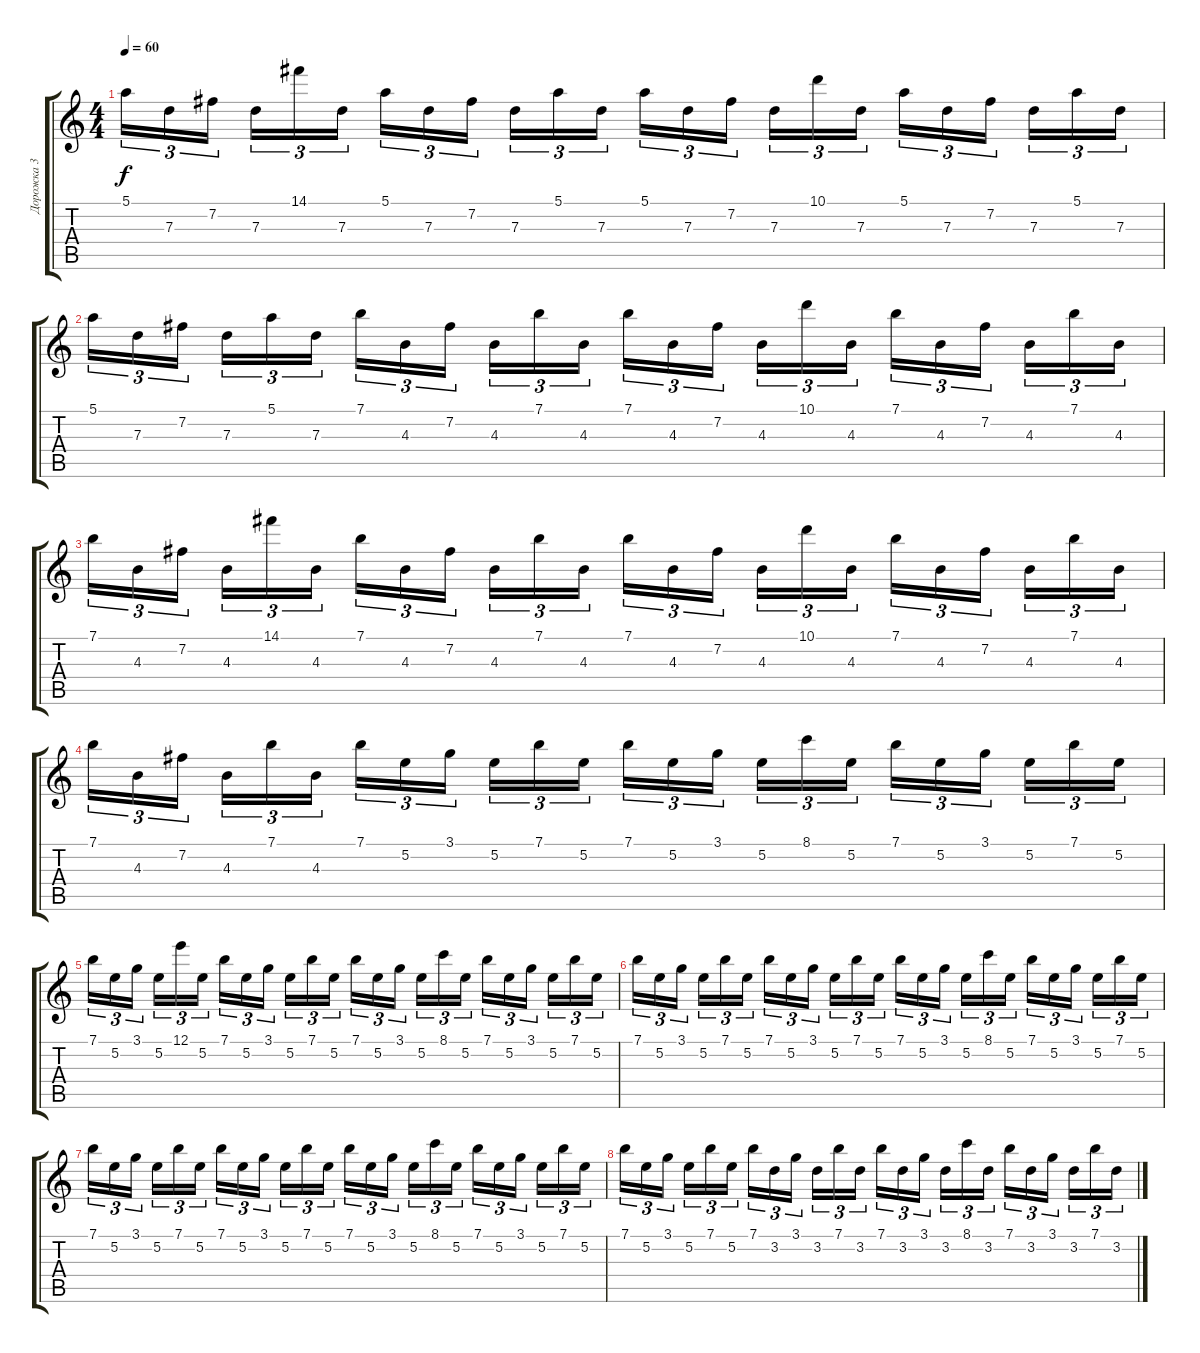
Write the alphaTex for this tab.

\track ("Дорожка 3" "Дорожка 3") {instrument overdrivenguitar}
\staff {score tabs}
\tuning (E4 B3 G3 D3 A2 E2) {hide}
\ts (4 4)
\tempo 60
\clef g2
\ks c
5.1.16{tu (3 2) dy f} 7.3.16{tu (3 2)} 7.2.16{tu (3 2) beam splitsecondary} 7.3.16{tu (3 2)} 14.1.16{tu (3 2)} 7.3.16{tu (3 2)} 5.1.16{tu (3 2)} 7.3.16{tu (3 2)} 7.2.16{tu (3 2) beam splitsecondary} 7.3.16{tu (3 2)} 5.1.16{tu (3 2)} 7.3.16{tu (3 2)} 5.1.16{tu (3 2)} 7.3.16{tu (3 2)} 7.2.16{tu (3 2) beam splitsecondary} 7.3.16{tu (3 2)} 10.1.16{tu (3 2)} 7.3.16{tu (3 2)} 5.1.16{tu (3 2)} 7.3.16{tu (3 2)} 7.2.16{tu (3 2) beam splitsecondary} 7.3.16{tu (3 2)} 5.1.16{tu (3 2)} 7.3.16{tu (3 2)} |
5.1.16{tu (3 2)} 7.3.16{tu (3 2)} 7.2.16{tu (3 2) beam splitsecondary} 7.3.16{tu (3 2)} 5.1.16{tu (3 2)} 7.3.16{tu (3 2)} 7.1.16{tu (3 2)} 4.3.16{tu (3 2)} 7.2.16{tu (3 2) beam splitsecondary} 4.3.16{tu (3 2)} 7.1.16{tu (3 2)} 4.3.16{tu (3 2)} 7.1.16{tu (3 2)} 4.3.16{tu (3 2)} 7.2.16{tu (3 2) beam splitsecondary} 4.3.16{tu (3 2)} 10.1.16{tu (3 2)} 4.3.16{tu (3 2)} 7.1.16{tu (3 2)} 4.3.16{tu (3 2)} 7.2.16{tu (3 2) beam splitsecondary} 4.3.16{tu (3 2)} 7.1.16{tu (3 2)} 4.3.16{tu (3 2)} |
7.1.16{tu (3 2)} 4.3.16{tu (3 2)} 7.2.16{tu (3 2) beam splitsecondary} 4.3.16{tu (3 2)} 14.1.16{tu (3 2)} 4.3.16{tu (3 2)} 7.1.16{tu (3 2)} 4.3.16{tu (3 2)} 7.2.16{tu (3 2) beam splitsecondary} 4.3.16{tu (3 2)} 7.1.16{tu (3 2)} 4.3.16{tu (3 2)} 7.1.16{tu (3 2)} 4.3.16{tu (3 2)} 7.2.16{tu (3 2) beam splitsecondary} 4.3.16{tu (3 2)} 10.1.16{tu (3 2)} 4.3.16{tu (3 2)} 7.1.16{tu (3 2)} 4.3.16{tu (3 2)} 7.2.16{tu (3 2) beam splitsecondary} 4.3.16{tu (3 2)} 7.1.16{tu (3 2)} 4.3.16{tu (3 2)} |
7.1.16{tu (3 2)} 4.3.16{tu (3 2)} 7.2.16{tu (3 2) beam splitsecondary} 4.3.16{tu (3 2)} 7.1.16{tu (3 2)} 4.3.16{tu (3 2)} 7.1.16{tu (3 2)} 5.2.16{tu (3 2)} 3.1.16{tu (3 2) beam splitsecondary} 5.2.16{tu (3 2)} 7.1.16{tu (3 2)} 5.2.16{tu (3 2)} 7.1.16{tu (3 2)} 5.2.16{tu (3 2)} 3.1.16{tu (3 2) beam splitsecondary} 5.2.16{tu (3 2)} 8.1.16{tu (3 2)} 5.2.16{tu (3 2)} 7.1.16{tu (3 2)} 5.2.16{tu (3 2)} 3.1.16{tu (3 2) beam splitsecondary} 5.2.16{tu (3 2)} 7.1.16{tu (3 2)} 5.2.16{tu (3 2)} |
7.1.16{tu (3 2)} 5.2.16{tu (3 2)} 3.1.16{tu (3 2) beam splitsecondary} 5.2.16{tu (3 2)} 12.1.16{tu (3 2)} 5.2.16{tu (3 2)} 7.1.16{tu (3 2)} 5.2.16{tu (3 2)} 3.1.16{tu (3 2) beam splitsecondary} 5.2.16{tu (3 2)} 7.1.16{tu (3 2)} 5.2.16{tu (3 2)} 7.1.16{tu (3 2)} 5.2.16{tu (3 2)} 3.1.16{tu (3 2) beam splitsecondary} 5.2.16{tu (3 2)} 8.1.16{tu (3 2)} 5.2.16{tu (3 2)} 7.1.16{tu (3 2)} 5.2.16{tu (3 2)} 3.1.16{tu (3 2) beam splitsecondary} 5.2.16{tu (3 2)} 7.1.16{tu (3 2)} 5.2.16{tu (3 2)} |
7.1.16{tu (3 2)} 5.2.16{tu (3 2)} 3.1.16{tu (3 2) beam splitsecondary} 5.2.16{tu (3 2)} 7.1.16{tu (3 2)} 5.2.16{tu (3 2)} 7.1.16{tu (3 2)} 5.2.16{tu (3 2)} 3.1.16{tu (3 2) beam splitsecondary} 5.2.16{tu (3 2)} 7.1.16{tu (3 2)} 5.2.16{tu (3 2)} 7.1.16{tu (3 2)} 5.2.16{tu (3 2)} 3.1.16{tu (3 2) beam splitsecondary} 5.2.16{tu (3 2)} 8.1.16{tu (3 2)} 5.2.16{tu (3 2)} 7.1.16{tu (3 2)} 5.2.16{tu (3 2)} 3.1.16{tu (3 2) beam splitsecondary} 5.2.16{tu (3 2)} 7.1.16{tu (3 2)} 5.2.16{tu (3 2)} |
7.1.16{tu (3 2)} 5.2.16{tu (3 2)} 3.1.16{tu (3 2) beam splitsecondary} 5.2.16{tu (3 2)} 7.1.16{tu (3 2)} 5.2.16{tu (3 2)} 7.1.16{tu (3 2)} 5.2.16{tu (3 2)} 3.1.16{tu (3 2) beam splitsecondary} 5.2.16{tu (3 2)} 7.1.16{tu (3 2)} 5.2.16{tu (3 2)} 7.1.16{tu (3 2)} 5.2.16{tu (3 2)} 3.1.16{tu (3 2) beam splitsecondary} 5.2.16{tu (3 2)} 8.1.16{tu (3 2)} 5.2.16{tu (3 2)} 7.1.16{tu (3 2)} 5.2.16{tu (3 2)} 3.1.16{tu (3 2) beam splitsecondary} 5.2.16{tu (3 2)} 7.1.16{tu (3 2)} 5.2.16{tu (3 2)} |
7.1.16{tu (3 2)} 5.2.16{tu (3 2)} 3.1.16{tu (3 2) beam splitsecondary} 5.2.16{tu (3 2)} 7.1.16{tu (3 2)} 5.2.16{tu (3 2)} 7.1.16{tu (3 2)} 3.2.16{tu (3 2)} 3.1.16{tu (3 2) beam splitsecondary} 3.2.16{tu (3 2)} 7.1.16{tu (3 2)} 3.2.16{tu (3 2)} 7.1.16{tu (3 2)} 3.2.16{tu (3 2)} 3.1.16{tu (3 2) beam splitsecondary} 3.2.16{tu (3 2)} 8.1.16{tu (3 2)} 3.2.16{tu (3 2)} 7.1.16{tu (3 2)} 3.2.16{tu (3 2)} 3.1.16{tu (3 2) beam splitsecondary} 3.2.16{tu (3 2)} 7.1.16{tu (3 2)} 3.2.16{tu (3 2)}
